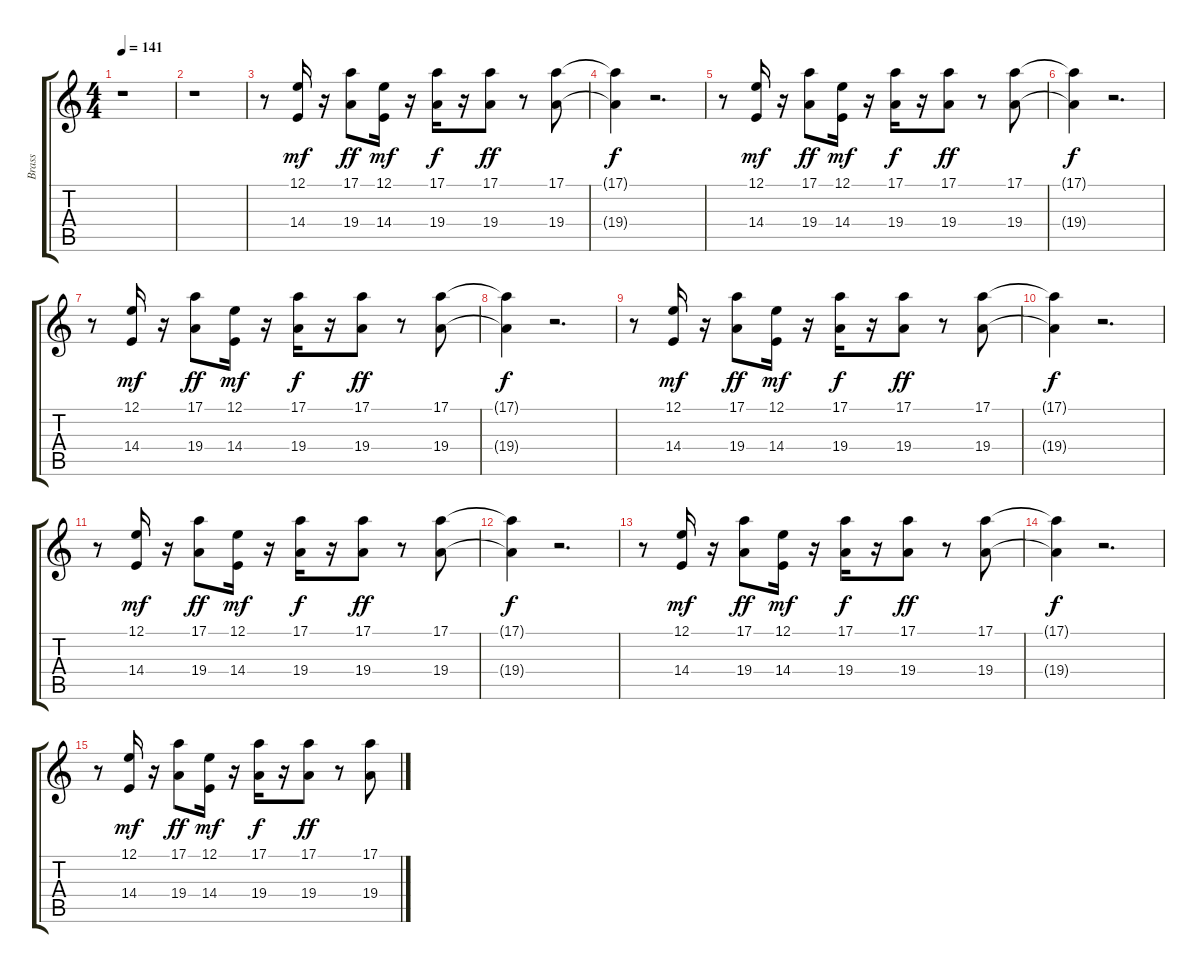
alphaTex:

\track ("Brass" "Brass") {instrument brasssection}
\staff {score tabs}
\tuning (E4 B3 G3 D3 A2 E2) {hide}
\ts (4 4)
\tempo 141
\clef g2
\ks c
r.1{dy f} |
r.1 |
r.8 (12.1 14.4).16{dy mf} r.16 (17.1 19.4).8{dy ff} (12.1 14.4).16{dy mf} r.16 (17.1 19.4).16{dy f} r.16 (17.1 19.4).8{dy ff} r.8 (17.1 19.4).8 |
(17.1{t} 19.4{t}).4{dy f} r.2{d} |
r.8 (12.1 14.4).16{dy mf} r.16 (17.1 19.4).8{dy ff} (12.1 14.4).16{dy mf} r.16 (17.1 19.4).16{dy f} r.16 (17.1 19.4).8{dy ff} r.8 (17.1 19.4).8 |
(17.1{t} 19.4{t}).4{dy f} r.2{d} |
r.8 (12.1 14.4).16{dy mf} r.16 (17.1 19.4).8{dy ff} (12.1 14.4).16{dy mf} r.16 (17.1 19.4).16{dy f} r.16 (17.1 19.4).8{dy ff} r.8 (17.1 19.4).8 |
(17.1{t} 19.4{t}).4{dy f} r.2{d} |
r.8 (12.1 14.4).16{dy mf} r.16 (17.1 19.4).8{dy ff} (12.1 14.4).16{dy mf} r.16 (17.1 19.4).16{dy f} r.16 (17.1 19.4).8{dy ff} r.8 (17.1 19.4).8 |
(17.1{t} 19.4{t}).4{dy f} r.2{d} |
r.8 (12.1 14.4).16{dy mf} r.16 (17.1 19.4).8{dy ff} (12.1 14.4).16{dy mf} r.16 (17.1 19.4).16{dy f} r.16 (17.1 19.4).8{dy ff} r.8 (17.1 19.4).8 |
(17.1{t} 19.4{t}).4{dy f} r.2{d} |
r.8 (12.1 14.4).16{dy mf} r.16 (17.1 19.4).8{dy ff} (12.1 14.4).16{dy mf} r.16 (17.1 19.4).16{dy f} r.16 (17.1 19.4).8{dy ff} r.8 (17.1 19.4).8 |
(17.1{t} 19.4{t}).4{dy f} r.2{d} |
r.8 (12.1 14.4).16{dy mf} r.16 (17.1 19.4).8{dy ff} (12.1 14.4).16{dy mf} r.16 (17.1 19.4).16{dy f} r.16 (17.1 19.4).8{dy ff} r.8 (17.1 19.4).8
